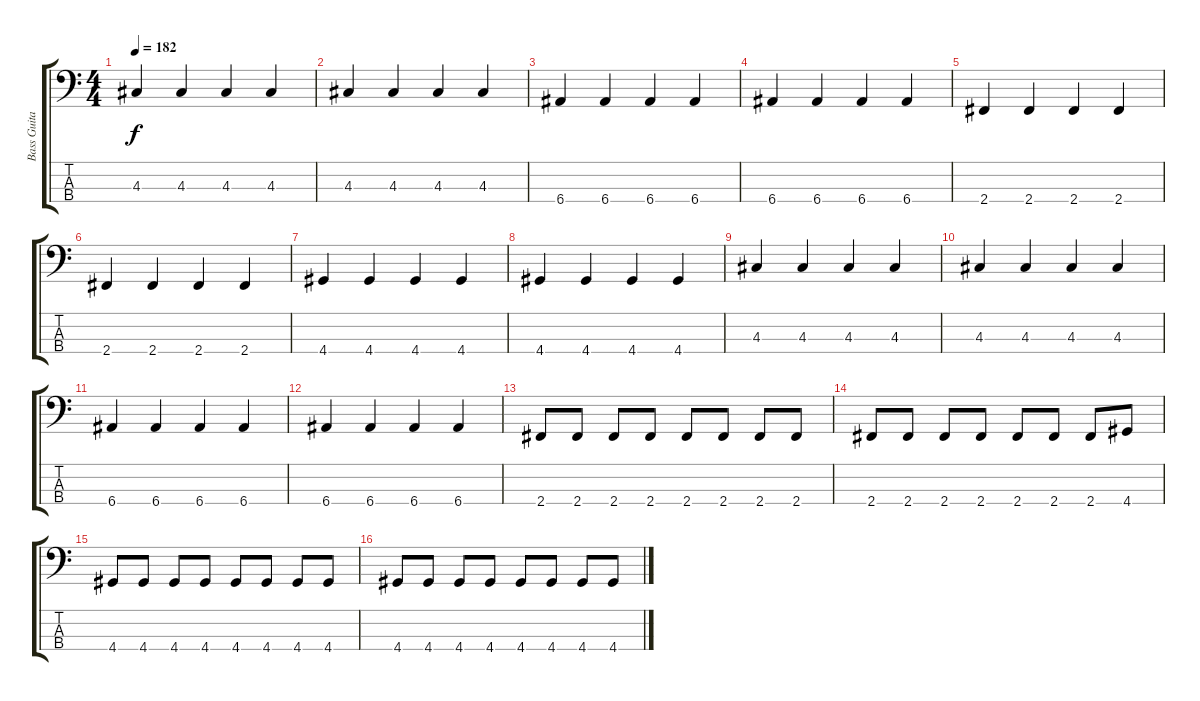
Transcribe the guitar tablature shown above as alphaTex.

\track ("Bass Guitar" "Bass Guita") {instrument electricbassfinger}
\staff {score tabs}
\tuning (G2 D2 A1 E1) {hide}
\ts (4 4)
\tempo 182
\clef f4
\ks c
4.3.4{dy f} 4.3.4 4.3.4 4.3.4 |
4.3.4 4.3.4 4.3.4 4.3.4 |
6.4.4 6.4.4 6.4.4 6.4.4 |
6.4.4 6.4.4 6.4.4 6.4.4 |
2.4.4 2.4.4 2.4.4 2.4.4 |
2.4.4 2.4.4 2.4.4 2.4.4 |
4.4.4 4.4.4 4.4.4 4.4.4 |
4.4.4 4.4.4 4.4.4 4.4.4 |
4.3.4 4.3.4 4.3.4 4.3.4 |
4.3.4 4.3.4 4.3.4 4.3.4 |
6.4.4 6.4.4 6.4.4 6.4.4 |
6.4.4 6.4.4 6.4.4 6.4.4 |
2.4.8 2.4.8 2.4.8 2.4.8 2.4.8 2.4.8 2.4.8 2.4.8 |
2.4.8 2.4.8 2.4.8 2.4.8 2.4.8 2.4.8 2.4.8 4.4.8 |
4.4.8 4.4.8 4.4.8 4.4.8 4.4.8 4.4.8 4.4.8 4.4.8 |
4.4.8 4.4.8 4.4.8 4.4.8 4.4.8 4.4.8 4.4.8 4.4.8
